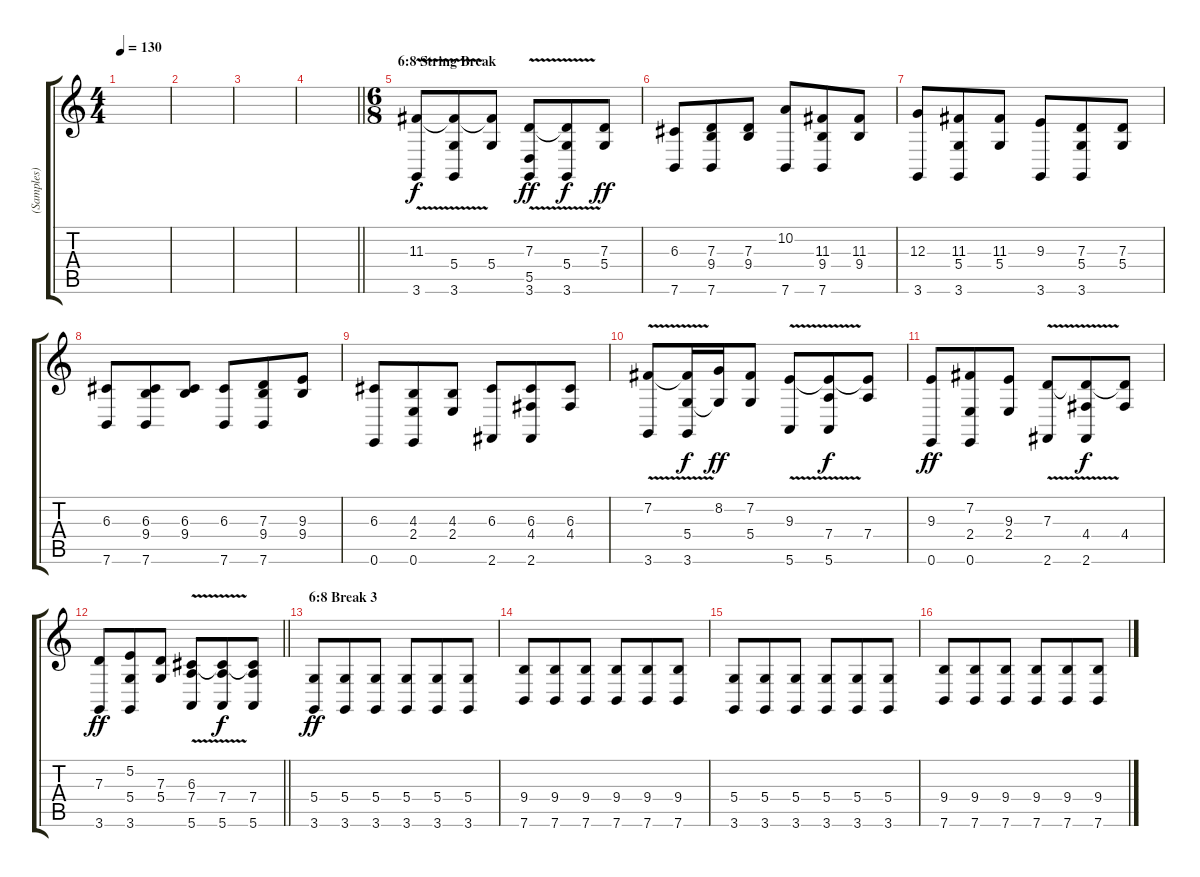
\track ("(Samples)" "(Samples)") {instrument stringensemble1}
\staff {score tabs}
\tuning (E4 B3 G3 D3 A2 E2) {hide}
\ts (4 4)
\tempo 130
\clef g2
\ks c
|
|
|
\barLineRight lightlight
|
\ts (6 8)
\section ("" "6:8 String Break")
(11.3{v} 3.6).8 (11.3{t} 5.4 3.6).8{dy f} (11.3{t} 5.4).8 (7.3{v} 5.5 3.6).8{dy ff} (7.3{t} 5.4 3.6).8{dy f} (7.3 5.4).8{dy ff} |
(6.3 7.6).8 (7.3 9.4 7.6).8 (7.3 9.4).8 (10.2 7.6).8 (11.3 9.4 7.6).8 (11.3 9.4).8 |
(12.3 3.6).8 (11.3 5.4 3.6).8 (11.3 5.4).8 (9.3 3.6).8 (7.3 5.4 3.6).8 (7.3 5.4).8 |
(6.3 7.6).8 (6.3 9.4 7.6).8 (6.3 9.4).8 (6.3 7.6).8 (7.3 9.4 7.6).8 (9.3 9.4).8 |
(6.3 0.6).8 (4.3 2.4 0.6).8 (4.3 2.4).8 (6.3 2.6).8 (6.3 4.4 2.6).8 (6.3 4.4).8 |
(7.2{v} 3.6).8 (7.2{t} 5.4 3.6).16{dy f} (8.2 5.4{t}).16{dy ff} (7.2 5.4).8 (9.3{v} 5.6).8 (9.3{t} 7.4 5.6).8{dy f} (9.3{t} 7.4).8 |
(9.3 0.6).8{dy ff} (7.2 2.4 0.6).8 (9.3 2.4).8 (7.3{v} 2.6).8 (7.3{t} 4.4 2.6).8{dy f} (7.3{t} 4.4).8 |
\barLineRight lightlight
(7.3 3.6).8{dy ff} (5.2 5.4 3.6).8 (7.3 5.4).8 (6.3{v} 7.4 5.6).8 (6.3{t} 7.4 5.6).8{dy f} (6.3{t} 7.4 5.6).8 |
\section ("" "6:8 Break 3")
(5.4 3.6).8{dy ff} (5.4 3.6).8 (5.4 3.6).8 (5.4 3.6).8 (5.4 3.6).8 (5.4 3.6).8 |
(9.4 7.6).8 (9.4 7.6).8 (9.4 7.6).8 (9.4 7.6).8 (9.4 7.6).8 (9.4 7.6).8 |
(5.4 3.6).8 (5.4 3.6).8 (5.4 3.6).8 (5.4 3.6).8 (5.4 3.6).8 (5.4 3.6).8 |
(9.4 7.6).8 (9.4 7.6).8 (9.4 7.6).8 (9.4 7.6).8 (9.4 7.6).8 (9.4 7.6).8
